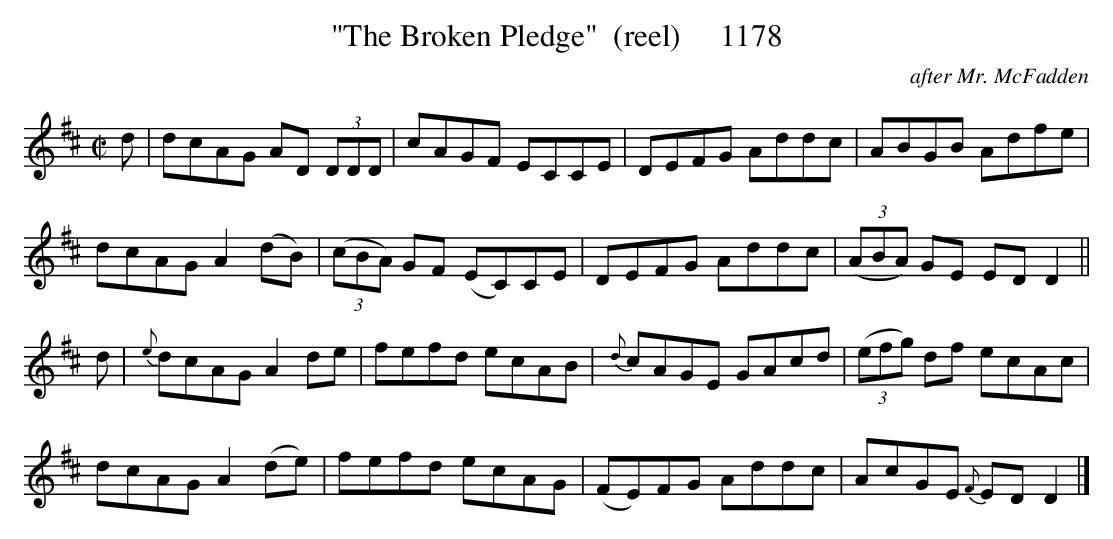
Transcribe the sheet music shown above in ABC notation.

X:1
T:"The Broken Pledge"  (reel)     1178
C:after Mr. McFadden
BRENNAN July 2003 (HTTP://WWW.SOSYOURMOM.COM)
M:C|
L:1/8
K:D
d|dcAG AD  (3DDD|cAGF ECCE|DEFG Addc|ABGB Adfe|
dcAG A2(dB)|(3(cBA) GF (EC)CE|DEFG Addc|(3(ABA) GE ED D2||
d|{e}dcAG A2de|fefd ecAB|{d}cAGE GAcd|(3(efg) df ecAc|
dcAG A2(de)|fefd ecAG|(FE)FG Addc|AcGE {F}ED D2|]
